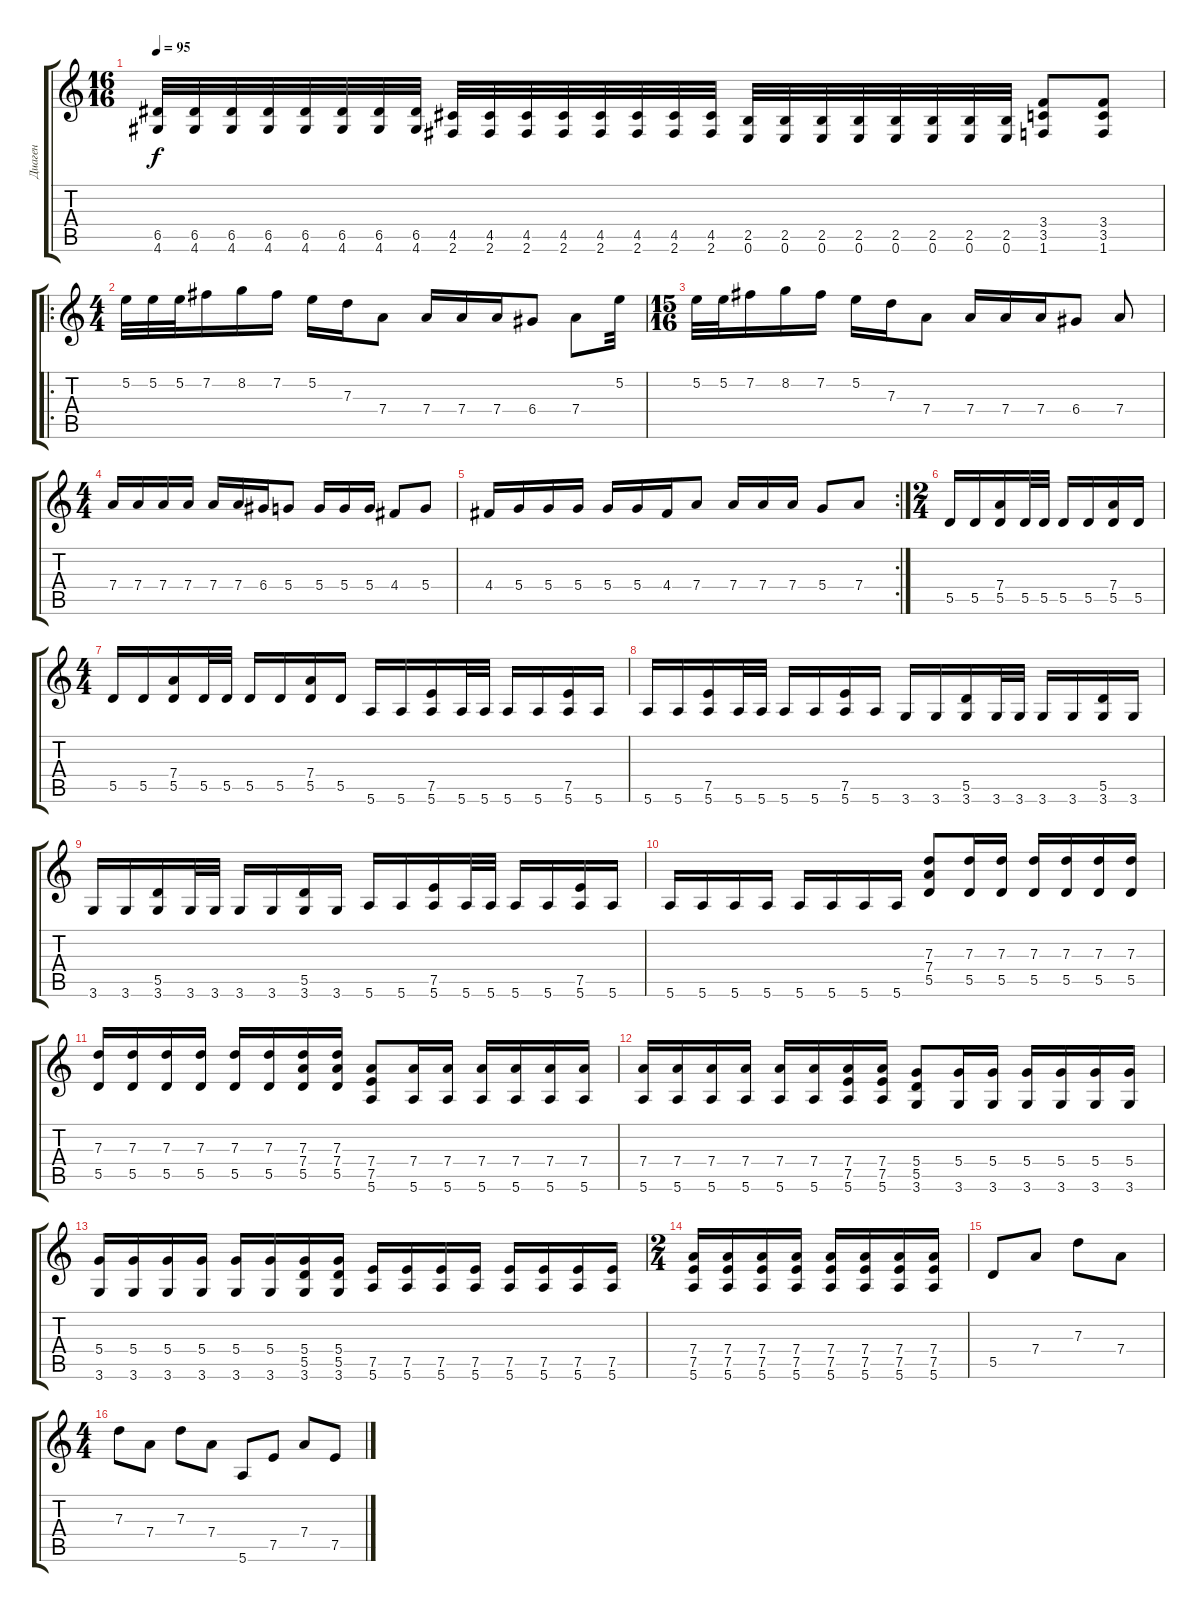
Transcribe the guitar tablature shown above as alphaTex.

\track ("Диаген" "Диаген") {instrument overdrivenguitar}
\staff {score tabs}
\tuning (E4 B3 G3 D3 A2 E2) {hide}
\ts (16 16)
\tempo 95
\clef g2
\ks c
(6.5 4.6).32{dy f} (6.5 4.6).32 (6.5 4.6).32 (6.5 4.6).32 (6.5 4.6).32 (6.5 4.6).32 (6.5 4.6).32 (6.5 4.6).32 (4.5 2.6).32 (4.5 2.6).32 (4.5 2.6).32 (4.5 2.6).32 (4.5 2.6).32 (4.5 2.6).32 (4.5 2.6).32 (4.5 2.6).32 (2.5 0.6).32 (2.5 0.6).32 (2.5 0.6).32 (2.5 0.6).32 (2.5 0.6).32 (2.5 0.6).32 (2.5 0.6).32 (2.5 0.6).32 (3.4 3.5 1.6).8{balance 8} (3.4 3.5 1.6).8{balance 8} |
\ro
\ts (4 4)
5.2.32 5.2.32 5.2.32 7.2.16 8.2.16 7.2.16 5.2.16 7.3.16 7.4.8 7.4.16 7.4.16 7.4.16 6.4.8 7.4.8 5.2.32 |
\ts (15 16)
5.2.32 5.2.32 7.2.16 8.2.16 7.2.16 5.2.16 7.3.16 7.4.8 7.4.16 7.4.16 7.4.16 6.4.8 7.4.8 |
\ts (4 4)
7.4.16 7.4.16 7.4.16 7.4.16 7.4.16 7.4.16 6.4.16 5.4.8 5.4.16 5.4.16 5.4.16 4.4.8 5.4.8 |
\rc 2
4.4.16 5.4.16 5.4.16 5.4.16 5.4.16 5.4.16 4.4.16 7.4.8 7.4.16 7.4.16 7.4.16 5.4.8 7.4.8 |
\ts (2 4)
5.5.16 5.5.16 (7.4 5.5).16 5.5.32 5.5.32 5.5.16 5.5.16 (7.4 5.5).16 5.5.16 |
\ts (4 4)
5.5.16 5.5.16 (7.4 5.5).16 5.5.32 5.5.32 5.5.16 5.5.16 (7.4 5.5).16 5.5.16 5.6.16 5.6.16 (7.5 5.6).16 5.6.32 5.6.32 5.6.16 5.6.16 (7.5 5.6).16 5.6.16 |
5.6.16 5.6.16 (7.5 5.6).16 5.6.32 5.6.32 5.6.16 5.6.16 (7.5 5.6).16 5.6.16 3.6.16 3.6.16 (5.5 3.6).16 3.6.32 3.6.32 3.6.16 3.6.16 (5.5 3.6).16 3.6.16 |
3.6.16 3.6.16 (5.5 3.6).16 3.6.32 3.6.32 3.6.16 3.6.16 (5.5 3.6).16 3.6.16 5.6.16 5.6.16 (7.5 5.6).16 5.6.32 5.6.32 5.6.16 5.6.16 (7.5 5.6).16 5.6.16 |
5.6.16 5.6.16 5.6.16 5.6.16 5.6.16 5.6.16 5.6.16 5.6.16 (7.3 7.4 5.5).8 (7.3 5.5).16 (7.3 5.5).16 (7.3 5.5).16 (7.3 5.5).16 (7.3 5.5).16 (7.3 5.5).16 |
(7.3 5.5).16 (7.3 5.5).16 (7.3 5.5).16 (7.3 5.5).16 (7.3 5.5).16 (7.3 5.5).16 (7.3 7.4 5.5).16 (7.3 7.4 5.5).16 (7.4 7.5 5.6).8 (7.4 5.6).16 (7.4 5.6).16 (7.4 5.6).16 (7.4 5.6).16 (7.4 5.6).16 (7.4 5.6).16 |
(7.4 5.6).16 (7.4 5.6).16 (7.4 5.6).16 (7.4 5.6).16 (7.4 5.6).16 (7.4 5.6).16 (7.4 7.5 5.6).16 (7.4 7.5 5.6).16 (5.4 5.5 3.6).8 (5.4 3.6).16 (5.4 3.6).16 (5.4 3.6).16 (5.4 3.6).16 (5.4 3.6).16 (5.4 3.6).16 |
(5.4 3.6).16 (5.4 3.6).16 (5.4 3.6).16 (5.4 3.6).16 (5.4 3.6).16 (5.4 3.6).16 (5.4 5.5 3.6).16 (5.4 5.5 3.6).16 (7.5 5.6).16 (7.5 5.6).16 (7.5 5.6).16 (7.5 5.6).16 (7.5 5.6).16 (7.5 5.6).16 (7.5 5.6).16 (7.5 5.6).16 |
\ts (2 4)
(7.4 7.5 5.6).16 (7.4 7.5 5.6).16 (7.4 7.5 5.6).16 (7.4 7.5 5.6).16 (7.4 7.5 5.6).16 (7.4 7.5 5.6).16 (7.4 7.5 5.6).16 (7.4 7.5 5.6).16 |
5.5.8{volume 11 balance 3} 7.4.8 7.3.8 7.4.8 |
\ts (4 4)
7.3.8 7.4.8 7.3.8 7.4.8 5.6.8 7.5.8 7.4.8 7.5.8
